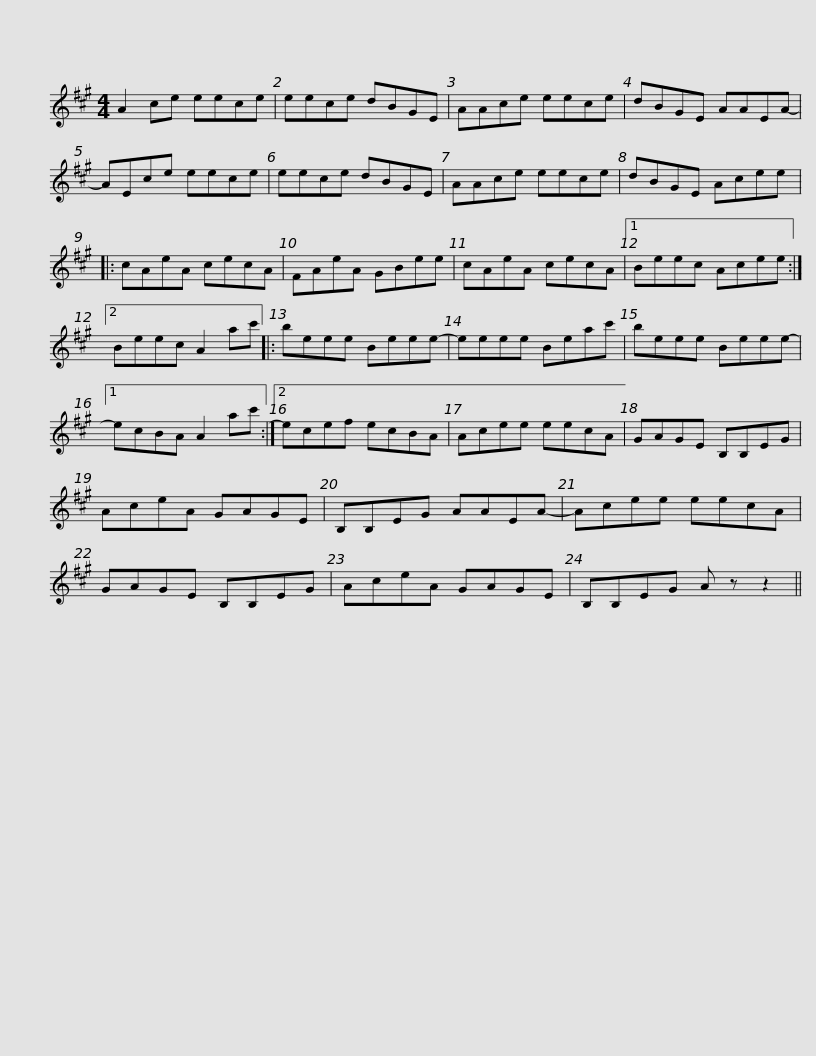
X:1
L:1/8
M:4/4
I:linebreak $
K:A
V:1 treble
V:1
 A2 ce eece | eece dBGE | AAce eece | dBGE AAEA- | AEce eece |$ %5
 eece dBGE | AAce eece | dBGE Acee |: cAeA cecA | FAeA GBee |$ %10
 cAeA cecA |1 Beec Acee :|2 Beec A2 ac' |: beee Beee- | eeee Beac' |$ %15
 beee Beee- |1 ecBA A2 ac' :|2 ecef ecBA | Acee eecA | GAGE B,B,EG |$ %20
 AceA GAGE | B,B,EG AAEA- | Acee eecA | GAGE B,B,EG | AceA GAGE |$ %25
 B,B,EG A z z2 || %26
